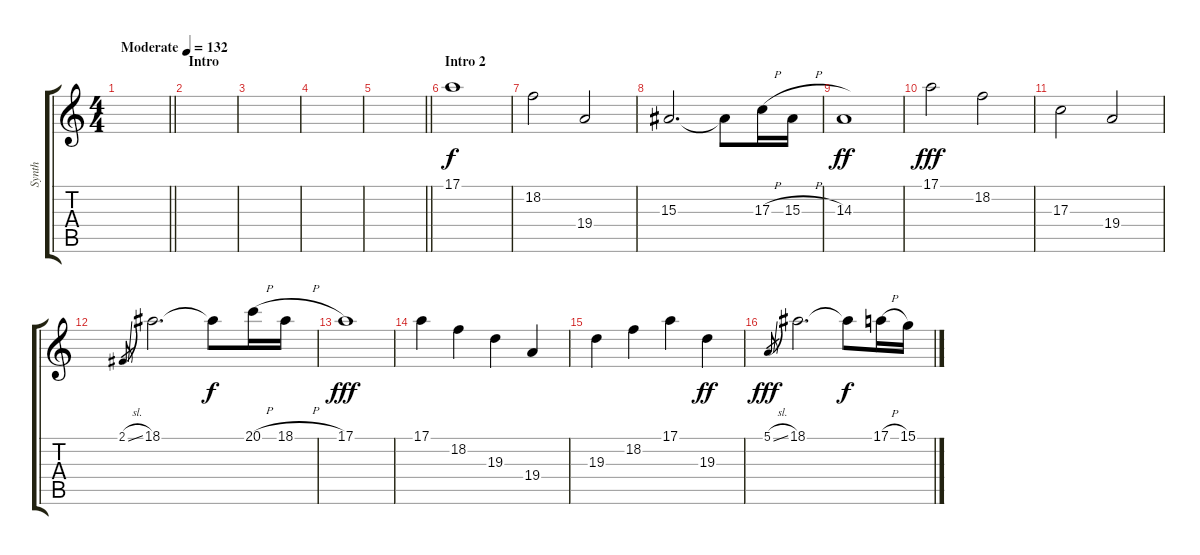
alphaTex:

\track ("Synth" "Synth") {instrument pad8sweep}
\staff {score tabs}
\tuning (E4 B3 G3 D3 A2 E2) {hide}
\ts (4 4)
\tempo (132 "Moderate")
\clef g2
\barLineRight lightlight
\ks c
|
\section ("" "Intro")
|
|
|
\barLineRight lightlight
|
\section ("" "Intro 2")
17.1.1 |
18.2.2 19.4.2 |
15.3.2{d} 15.3{t}.8{dy f} 17.3{h}.16 15.3{h}.16 |
14.3.1{dy ff} |
17.1.2{dy fff} 18.2.2 |
17.3.2 19.4.2 |
2.1{sl}.8{gr} 18.1.2{d} 18.1{t}.8{dy f} 20.1{h}.16 18.1{h}.16 |
17.1.1{dy fff} |
17.1.4 18.2.4 19.3.4 19.4.4 |
19.3.4 18.2.4 17.1.4 19.3.4{dy ff} |
5.1{sl}.8{gr dy fff} 18.1.2{d} 18.1{t}.8{dy f} 17.1{h}.16 15.1{h}.16
